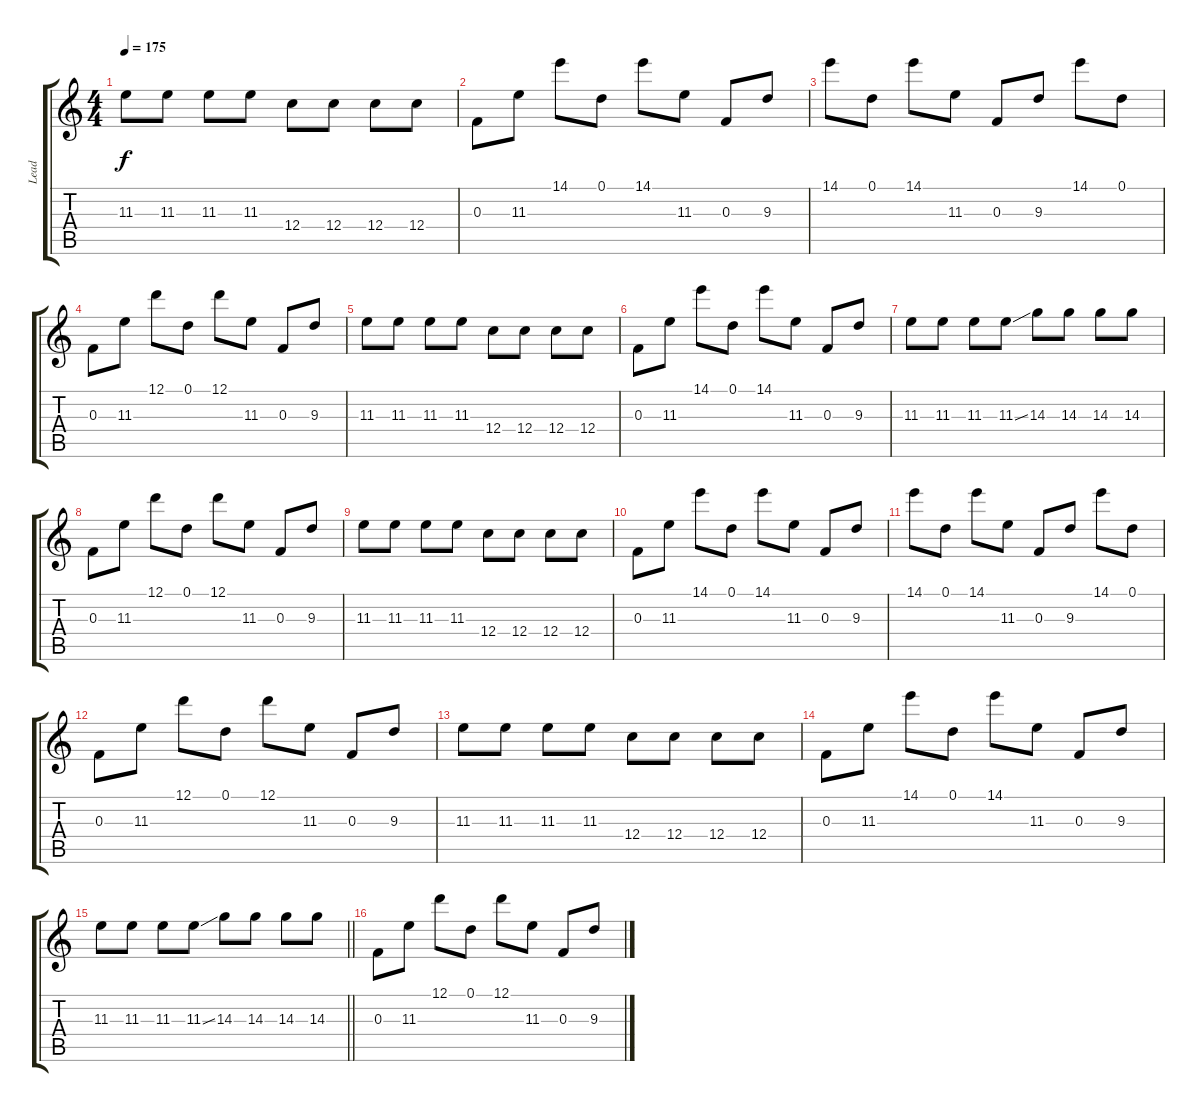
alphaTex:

\track ("Lead" "Lead") {instrument distortionguitar}
\staff {score tabs}
\tuning (D4 A3 F3 C3 G2 D2) {hide}
\ts (4 4)
\tempo 175
\clef g2
\ks c
11.3.8{dy f} 11.3.8 11.3.8 11.3.8 12.4.8 12.4.8 12.4.8 12.4.8 |
0.3.8 11.3.8 14.1.8 0.1.8 14.1.8 11.3.8 0.3.8 9.3.8 |
14.1.8 0.1.8 14.1.8 11.3.8 0.3.8 9.3.8 14.1.8 0.1.8 |
0.3.8 11.3.8 12.1.8 0.1.8 12.1.8 11.3.8 0.3.8 9.3.8 |
11.3.8 11.3.8 11.3.8 11.3.8 12.4.8 12.4.8 12.4.8 12.4.8 |
0.3.8 11.3.8 14.1.8 0.1.8 14.1.8 11.3.8 0.3.8 9.3.8 |
11.3.8 11.3.8 11.3.8 11.3{ss}.8 14.3.8 14.3.8 14.3.8 14.3.8 |
0.3.8 11.3.8 12.1.8 0.1.8 12.1.8 11.3.8 0.3.8 9.3.8 |
11.3.8 11.3.8 11.3.8 11.3.8 12.4.8 12.4.8 12.4.8 12.4.8 |
0.3.8 11.3.8 14.1.8 0.1.8 14.1.8 11.3.8 0.3.8 9.3.8 |
14.1.8 0.1.8 14.1.8 11.3.8 0.3.8 9.3.8 14.1.8 0.1.8 |
0.3.8 11.3.8 12.1.8 0.1.8 12.1.8 11.3.8 0.3.8 9.3.8 |
11.3.8 11.3.8 11.3.8 11.3.8 12.4.8 12.4.8 12.4.8 12.4.8 |
0.3.8 11.3.8 14.1.8 0.1.8 14.1.8 11.3.8 0.3.8 9.3.8 |
\barLineRight lightlight
11.3.8 11.3.8 11.3.8 11.3{ss}.8 14.3.8 14.3.8 14.3.8 14.3.8 |
0.3.8 11.3.8 12.1.8 0.1.8 12.1.8 11.3.8 0.3.8 9.3.8
